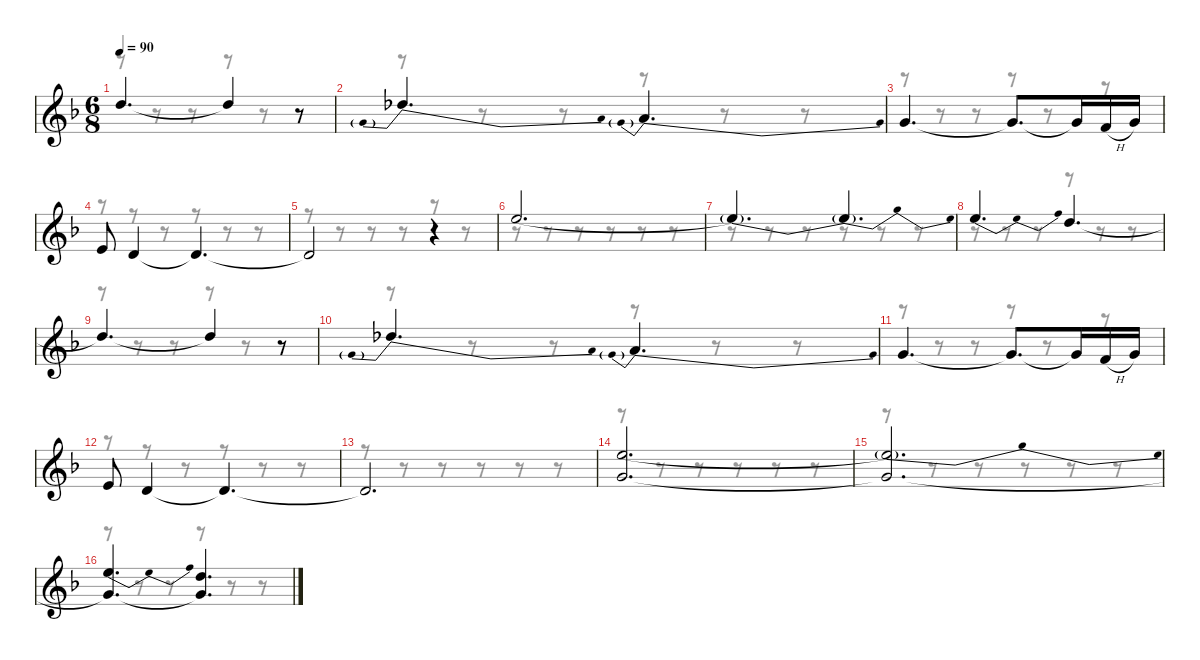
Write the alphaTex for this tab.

\defaultSystemsLayout 4
\hideDynamics
\bracketExtendMode nobrackets
\singleTrackTrackNamePolicy hidden
\multiTrackTrackNamePolicy hidden
\otherSystemsTrackNameOrientation horizontal
\track ("M. Akerfeldt (Vocals)" "ob.") {instrument oboe}
\staff {score}
\tuning (E4 A3 F3 D3 A2 D2)
\voice
\ts (6 8)
\tempo 90
\clef g2
\ks dminor
10.1{t acc forcenatural}.4{d dy f beam Up} 10.1{t acc forcenatural}.4{beam Up} r.8{beam Up} |
10.2{be (prebendrelease 0 12 50.0000016 4)}.4{d beam Up} 10.2{be (prebendrelease 0 4 45 0)}.4{d beam Up} |
10.2{acc forcenatural}.4{d beam Up} 10.2{t acc forcenatural}.8{d beam Up} 10.2{t acc forcenatural}.16{beam Up} 12.3{h acc forcenatural}.16{beam Up} 14.3{acc forcenatural}.16{beam Up} |
11.3{acc forcenatural}.8{beam Up} 9.3{acc forcenatural}.4{beam Up} 9.3{t acc forcenatural}.4{d beam Up} |
9.3{t acc forcenatural}.2{beam Up} r.4{beam Up} |
12.1{be (hold 0 0 60 0) acc forcenatural}.2{d beam Up} |
12.1{be (bendrelease 0 0 30 2 30 2 60 0) t acc forcenatural}.4{d beam Up} 12.1{be (bendrelease 0 0 30 6 30 6 60 0) t acc forcenatural}.4{d beam Up} |
12.1{be (bendrelease 0 0 45 2 50.0000016 2 39.999998399999996 0) acc forcenatural}.4{d beam Up} 10.1{acc forcenatural}.4{d beam Up} |
10.1{t acc forcenatural}.4{d beam Up} 10.1{t acc forcenatural}.4{beam Up} r.8{beam Up} |
10.2{be (prebendrelease 0 12 50.0000016 4)}.4{d beam Up} 10.2{be (prebendrelease 0 4 45 0)}.4{d beam Up} |
10.2{acc forcenatural}.4{d beam Up} 10.2{t acc forcenatural}.8{d beam Up} 10.2{t acc forcenatural}.16{beam Up} 12.3{h acc forcenatural}.16{beam Up} 14.3{acc forcenatural}.16{beam Up} |
11.3{acc forcenatural}.8{beam Up} 9.3{acc forcenatural}.4{beam Up} 9.3{t acc forcenatural}.4{d beam Up} |
9.3{t acc forcenatural}.2{d beam Up} |
(12.1{be (hold 0 0 60 0) acc forcenatural} 10.2{acc forcenatural}).2{d beam Up} |
(12.1{be (bendrelease 0 0 30 6 30 6 60 0) t acc forcenatural} 10.2{t acc forcenatural}).2{d beam Up} |
(12.1{be (bendrelease 0 0 45 2 50.0000016 2 39.999998399999996 0) acc forcenatural} 10.2{t acc forcenatural}).4{d beam Up} (10.1{acc forcenatural} 10.2{t acc forcenatural}).4{d beam Up}
\voice
\clef g2
\ottava regular
\simile none
\ks dminor
r.8{dy mf beam Down} r.8{beam Down} r.8{beam Down} r.8{beam Down} r.8{beam Down} r.8{beam Down} |
r.8{beam Down} r.8{beam Down} r.8{beam Down} r.8{beam Down} r.8{beam Down} r.8{beam Down} |
r.8{beam Down} r.8{beam Down} r.8{beam Down} r.8{beam Down} r.8{beam Down} r.8{beam Down} |
r.8{beam Down} r.8{beam Down} r.8{beam Down} r.8{beam Down} r.8{beam Down} r.8{beam Down} |
r.8{beam Down} r.8{beam Down} r.8{beam Down} r.8{beam Down} r.8{beam Down} r.8{beam Down} |
r.8{beam Down} r.8{beam Down} r.8{beam Down} r.8{beam Down} r.8{beam Down} r.8{beam Down} |
r.8{beam Down} r.8{beam Down} r.8{beam Down} r.8{beam Down} r.8{beam Down} r.8{beam Down} |
r.8{beam Down} r.8{beam Down} r.8{beam Down} r.8{beam Down} r.8{beam Down} r.8{beam Down} |
r.8{beam Down} r.8{beam Down} r.8{beam Down} r.8{beam Down} r.8{beam Down} r.8{beam Down} |
r.8{beam Down} r.8{beam Down} r.8{beam Down} r.8{beam Down} r.8{beam Down} r.8{beam Down} |
r.8{beam Down} r.8{beam Down} r.8{beam Down} r.8{beam Down} r.8{beam Down} r.8{beam Down} |
r.8{beam Down} r.8{beam Down} r.8{beam Down} r.8{beam Down} r.8{beam Down} r.8{beam Down} |
r.8{beam Down} r.8{beam Down} r.8{beam Down} r.8{beam Down} r.8{beam Down} r.8{beam Down} |
r.8{beam Down} r.8{beam Down} r.8{beam Down} r.8{beam Down} r.8{beam Down} r.8{beam Down} |
r.8{beam Down} r.8{beam Down} r.8{beam Down} r.8{beam Down} r.8{beam Down} r.8{beam Down} |
r.8{beam Down} r.8{beam Down} r.8{beam Down} r.8{beam Down} r.8{beam Down} r.8{beam Down}
